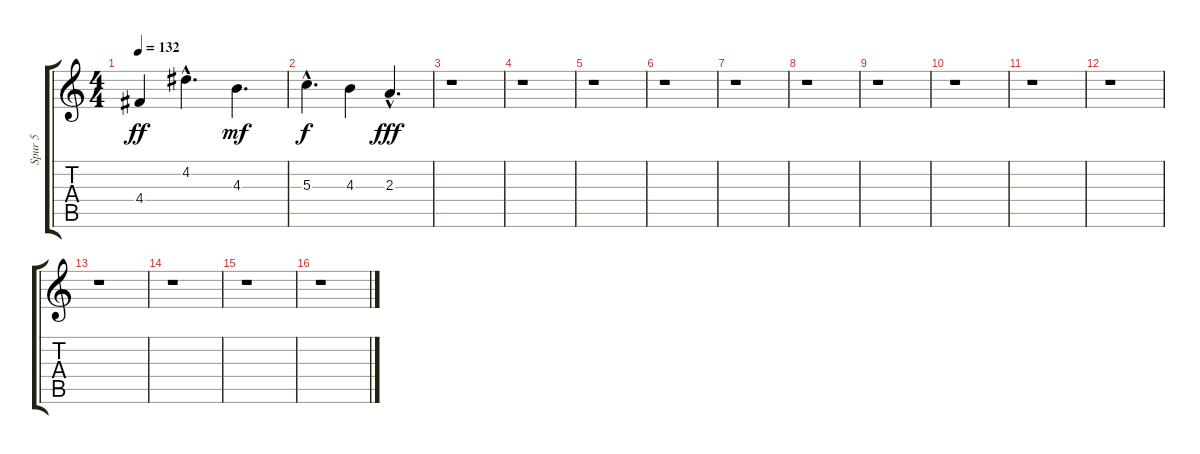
\track ("Spur 5" "Spur 5") {instrument electricguitarclean}
\staff {score tabs}
\tuning (E4 B3 G3 D3 A2 E2) {hide}
\ts (4 4)
\tempo 132
\clef g2
\ks c
4.4.4{dy ff} 4.2{hac}.4{d} 4.3.4{d dy mf} |
5.3{hac}.4{d dy f} 4.3.4 2.3{hac}.4{d dy fff} |
r.1 |
r.1 |
r.1 |
r.1 |
r.1 |
r.1 |
r.1 |
r.1 |
r.1 |
r.1 |
r.1 |
r.1 |
r.1 |
r.1
